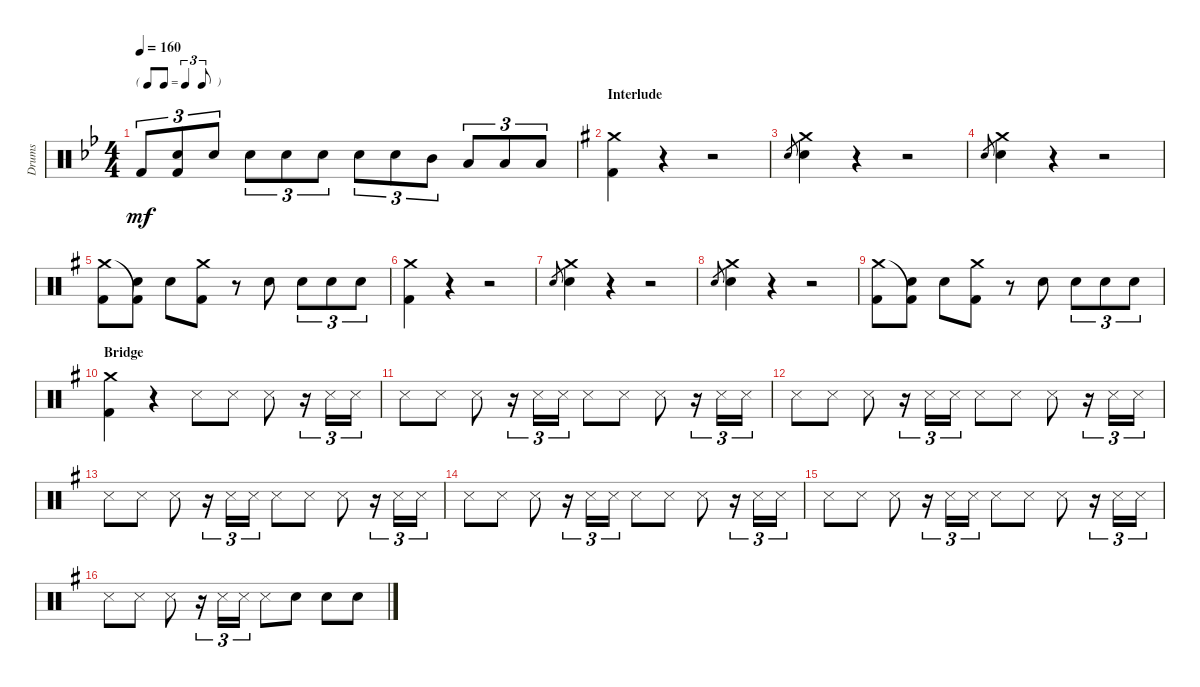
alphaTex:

\track ("Drums" "Drums") {instrument percussion}
\staff {score}
\articulation defaults
\ts (4 4)
\tf triplet8th
\tempo 160
\clef neutral
\ks bb "Kick (hit) 2".8{tu (3 2) dy mf}
("Snare (hit) 2" "Kick (hit) 2"{t}).8{tu (3 2)} "Snare (hit) 2".8{tu (3 2)} "Snare (hit) 2".8{tu (3 2)} "Snare (hit) 2".8{tu (3 2)} "Snare (hit) 2".8{tu (3 2)} "Snare (hit) 2".8{tu (3 2)} "Snare (hit) 2".8{tu (3 2)} "Mid Tom (hit)".8{tu (3 2)} "Low Tom (hit)".8{tu (3 2)} "Low Tom (hit)".8{tu (3 2)} "Low Tom (hit)".8{tu (3 2)} |
\section ("" "Interlude")
\ks g
("Kick (hit) 2" "Crash medium (hit)").4 r.4 r.2 |
"Snare (hit)".8{gr} ("Snare (hit) 2" "Crash medium (hit)").4 r.4 r.2 |
"Snare (hit)".8{gr} ("Snare (hit) 2" "Crash medium (hit)").4 r.4 r.2 |
("Crash medium (hit)" "Kick (hit) 2").8 ("Kick (hit) 2"{t} "Snare (hit) 2").8 "Snare (hit) 2".8 ("Kick (hit) 2" "Crash medium (hit)").8 r.8 "Snare (hit) 2".8 "Snare (hit) 2".8{tu (3 2)} "Snare (hit) 2".8{tu (3 2)} "Snare (hit) 2".8{tu (3 2)} |
("Kick (hit) 2" "Crash medium (hit)").4 r.4 r.2 |
"Snare (hit)".8{gr} ("Snare (hit) 2" "Crash medium (hit)").4 r.4 r.2 |
"Snare (hit)".8{gr} ("Snare (hit) 2" "Crash medium (hit)").4 r.4 r.2 |
("Crash medium (hit)" "Kick (hit) 2").8 ("Kick (hit) 2"{t} "Snare (hit) 2").8 "Snare (hit) 2".8 ("Kick (hit) 2" "Crash medium (hit)").8 r.8 "Snare (hit) 2".8 "Snare (hit) 2".8{tu (3 2)} "Snare (hit) 2".8{tu (3 2)} "Snare (hit) 2".8{tu (3 2)} |
\section ("" "Bridge")
("Kick (hit) 2" "Crash medium (hit)").4 r.4 "Snare (side stick) 3".8 "Snare (side stick) 3".8 "Snare (side stick) 3".8 r.16{tu (3 2)} "Snare (side stick) 3".16{tu (3 2)} "Snare (side stick) 3".16{tu (3 2)} |
"Snare (side stick) 3".8 "Snare (side stick) 3".8 "Snare (side stick) 3".8 r.16{tu (3 2)} "Snare (side stick) 3".16{tu (3 2)} "Snare (side stick) 3".16{tu (3 2)} "Snare (side stick) 3".8 "Snare (side stick) 3".8 "Snare (side stick) 3".8 r.16{tu (3 2)} "Snare (side stick) 3".16{tu (3 2)} "Snare (side stick) 3".16{tu (3 2)} |
"Snare (side stick) 3".8 "Snare (side stick) 3".8 "Snare (side stick) 3".8 r.16{tu (3 2)} "Snare (side stick) 3".16{tu (3 2)} "Snare (side stick) 3".16{tu (3 2)} "Snare (side stick) 3".8 "Snare (side stick) 3".8 "Snare (side stick) 3".8 r.16{tu (3 2)} "Snare (side stick) 3".16{tu (3 2)} "Snare (side stick) 3".16{tu (3 2)} |
"Snare (side stick) 3".8 "Snare (side stick) 3".8 "Snare (side stick) 3".8 r.16{tu (3 2)} "Snare (side stick) 3".16{tu (3 2)} "Snare (side stick) 3".16{tu (3 2)} "Snare (side stick) 3".8 "Snare (side stick) 3".8 "Snare (side stick) 3".8 r.16{tu (3 2)} "Snare (side stick) 3".16{tu (3 2)} "Snare (side stick) 3".16{tu (3 2)} |
"Snare (side stick) 3".8 "Snare (side stick) 3".8 "Snare (side stick) 3".8 r.16{tu (3 2)} "Snare (side stick) 3".16{tu (3 2)} "Snare (side stick) 3".16{tu (3 2)} "Snare (side stick) 3".8 "Snare (side stick) 3".8 "Snare (side stick) 3".8 r.16{tu (3 2)} "Snare (side stick) 3".16{tu (3 2)} "Snare (side stick) 3".16{tu (3 2)} |
"Snare (side stick) 3".8 "Snare (side stick) 3".8 "Snare (side stick) 3".8 r.16{tu (3 2)} "Snare (side stick) 3".16{tu (3 2)} "Snare (side stick) 3".16{tu (3 2)} "Snare (side stick) 3".8 "Snare (side stick) 3".8 "Snare (side stick) 3".8 r.16{tu (3 2)} "Snare (side stick) 3".16{tu (3 2)} "Snare (side stick) 3".16{tu (3 2)} |
"Snare (side stick) 3".8 "Snare (side stick) 3".8 "Snare (side stick) 3".8 r.16{tu (3 2)} "Snare (side stick) 3".16{tu (3 2)} "Snare (side stick) 3".16{tu (3 2)} "Snare (side stick) 3".8 "Snare (hit) 2".8 "Snare (hit) 2".8 "Snare (hit) 2".8
